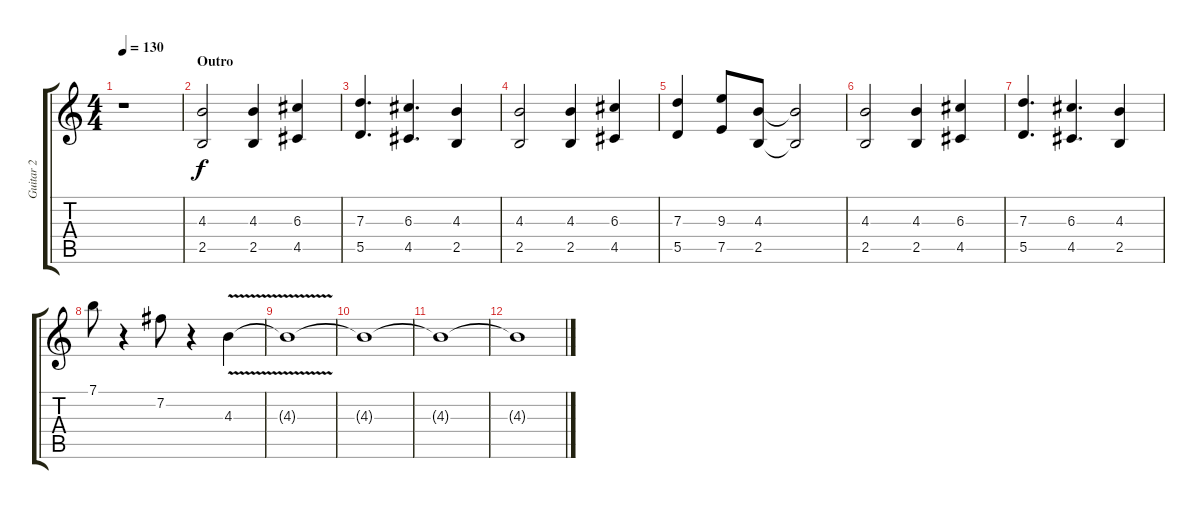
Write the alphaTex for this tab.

\track ("Guitar 2" "Guitar 2") {instrument distortionguitar}
\staff {score tabs}
\tuning (E4 B3 G3 D3 A2 E2) {hide}
\ts (4 4)
\tempo 130
\clef g2
\ks c
r.1{dy f} |
\section ("" "Outro")
(4.3 2.5).2 (4.3 2.5).4 (6.3 4.5).4 |
(7.3 5.5).4{d} (6.3 4.5).4{d} (4.3 2.5).4 |
(4.3 2.5).2 (4.3 2.5).4 (6.3 4.5).4 |
(7.3 5.5).4 (9.3 7.5).8 (4.3 2.5).8 (4.3{t} 2.5{t}).2 |
(4.3 2.5).2 (4.3 2.5).4 (6.3 4.5).4 |
(7.3 5.5).4{d} (6.3 4.5).4{d} (4.3 2.5).4 |
7.1.8 r.4 7.2.8 r.4 4.3{v}.4 |
4.3{t}.1 |
4.3{t}.1 |
4.3{t}.1 |
4.3{t}.1
